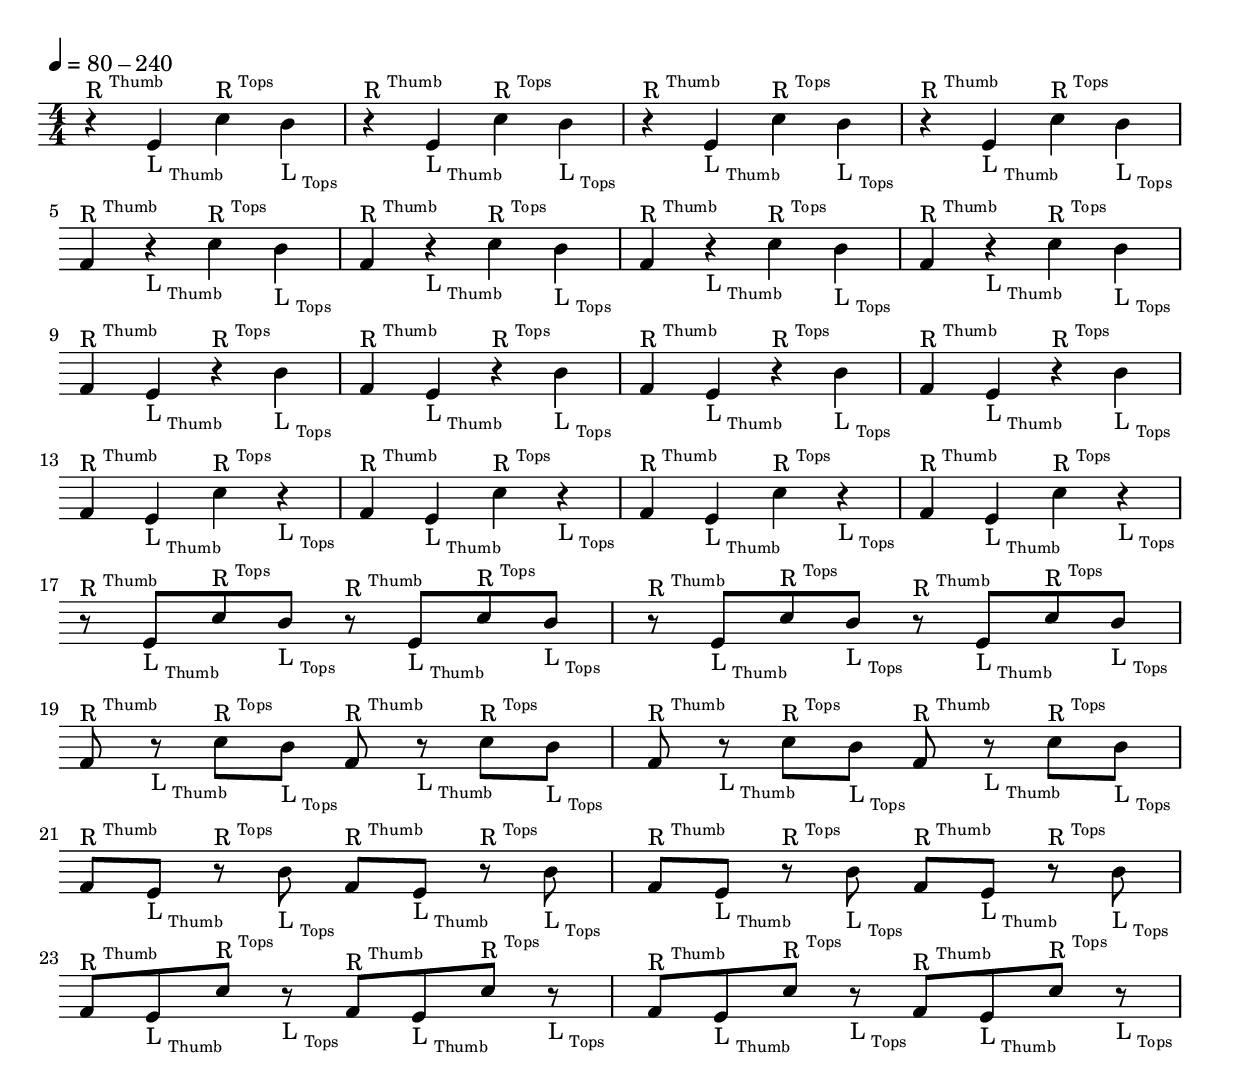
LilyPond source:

\version "2.24.1"
\include "../global.ly"

\layout {
  indent = -3.5
}

\relative {
  \defaultScoreSettings
  \tempo 4 = 80 - 240
  \time 4/4

  \repeat unfold 4 { r4^\RThumbTop  e'_\LThumbBtm  c'^\RTopsTop   b_\LTopsBtm } \break
  \repeat unfold 4 { f4^\RThumbTop   r_\LThumbBtm  c'^\RTopsTop   b_\LTopsBtm } \break
  \repeat unfold 4 { f4^\RThumbTop   e_\LThumbBtm   r^\RTopsTop  b'_\LTopsBtm } \break
  \repeat unfold 4 { f4^\RThumbTop   e_\LThumbBtm  c'^\RTopsTop   r_\LTopsBtm } \break

  \repeat unfold 4 { r8^\RThumbTop  e,_\LThumbBtm  c'^\RTopsTop   b_\LTopsBtm } \break
  \repeat unfold 4 { f8^\RThumbTop   r_\LThumbBtm  c'^\RTopsTop   b_\LTopsBtm } \break
  \repeat unfold 4 { f8^\RThumbTop   e_\LThumbBtm   r^\RTopsTop  b'_\LTopsBtm } \break
  \repeat unfold 4 { f8^\RThumbTop   e_\LThumbBtm  c'^\RTopsTop   r_\LTopsBtm } \break
}